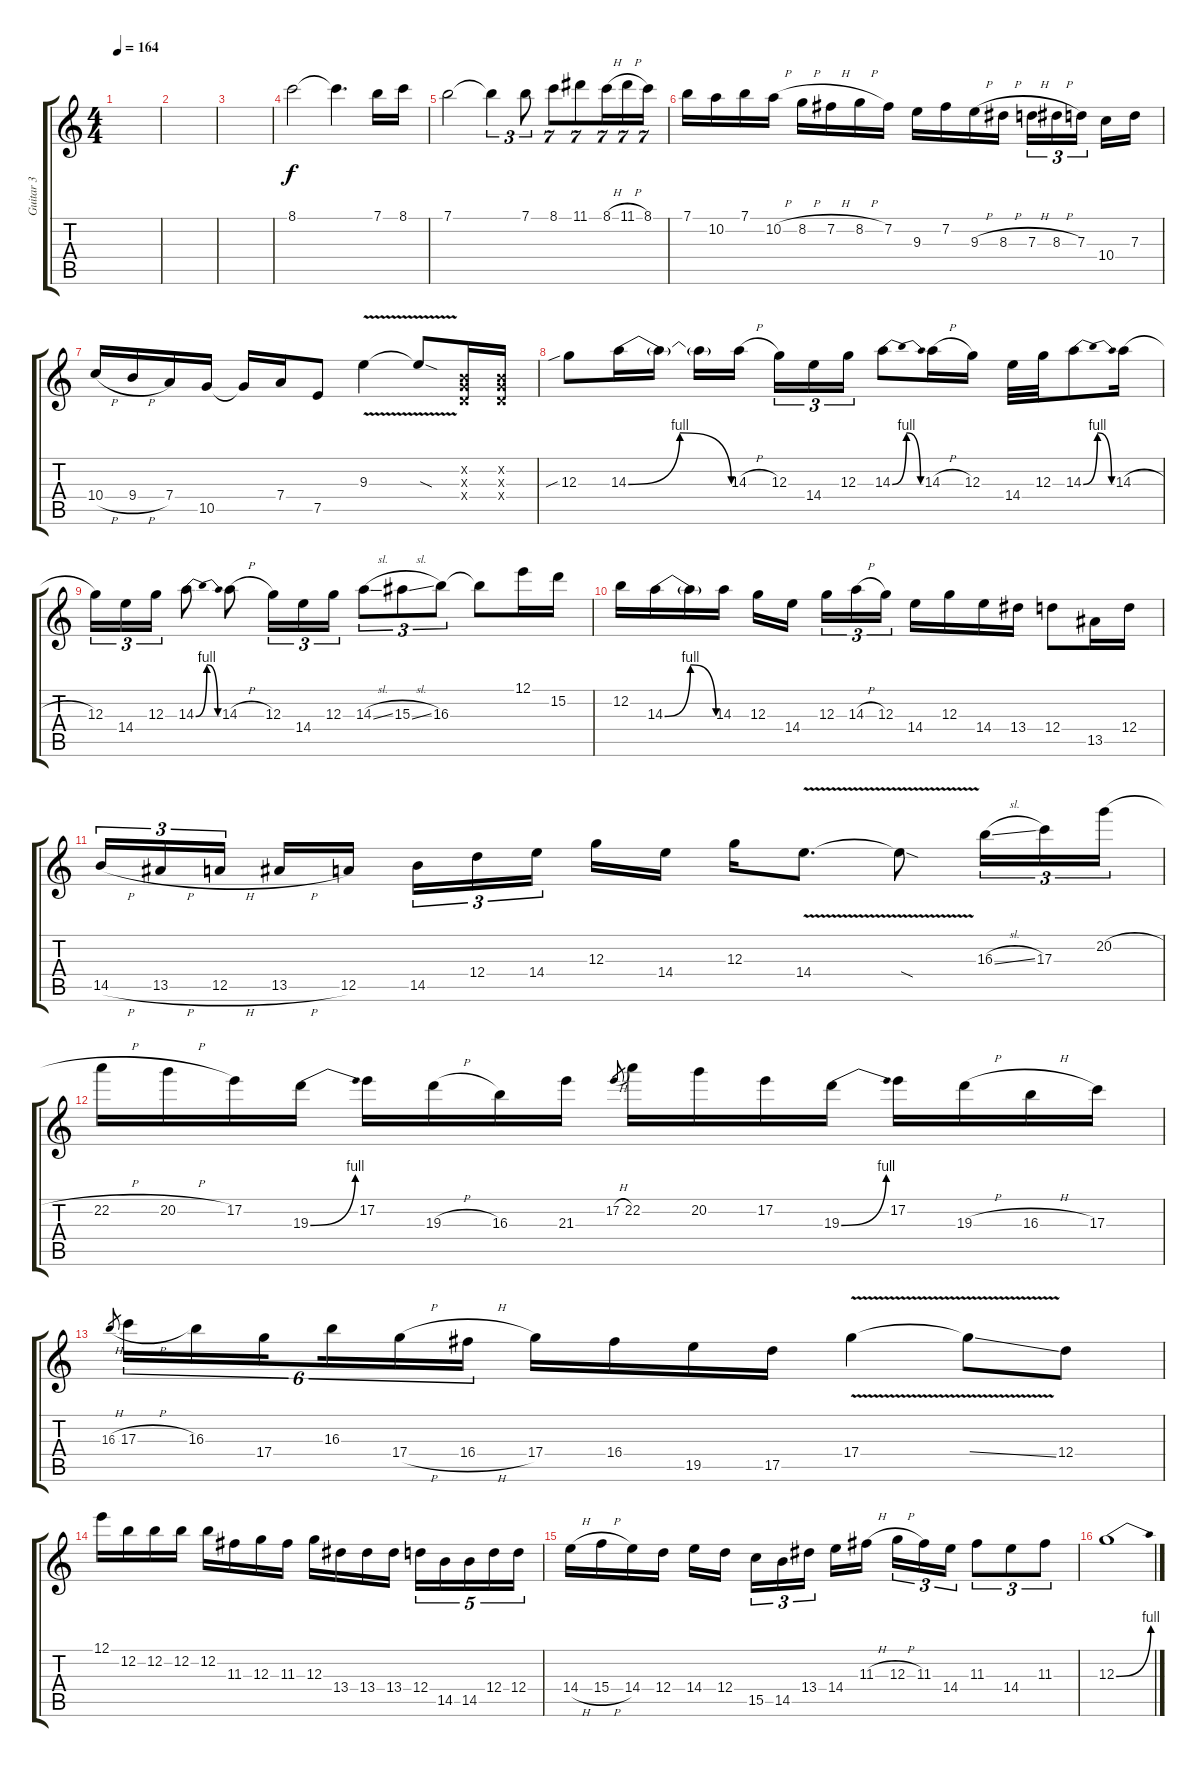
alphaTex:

\track ("Guitar 3" "Guitar 3") {instrument distortionguitar}
\staff {score tabs}
\tuning (E4 B3 G3 D3 A2 D2) {hide}
\ts (4 4)
\tempo 164
\clef g2
\ks c
|
|
|
8.1.2 8.1{t}.4{d} 7.1.16 8.1.16 |
7.1.2 7.1{t}.4{tu (3 2)} 7.1.8{tu (3 2)} 8.1.8{tu (7 4)} 11.1.8{tu (7 4)} 8.1{h}.16{tu (7 4)} 11.1{h}.16{tu (7 4)} 8.1.16{tu (7 4)} |
7.1.16 10.2.16 7.1.16 10.2{h}.16 8.2{h}.16 7.2{h}.16 8.2{h}.16 7.2.16 9.3.16 7.2.16 9.3{h}.16 8.3{h}.16 7.3{h}.16{tu (3 2)} 8.3{h}.16{tu (3 2)} 7.3.16{tu (3 2) beam splitsecondary} 10.4.16 7.3.16 |
10.4{h}.16 9.4{h}.16 7.4.16 10.5.16 10.5{t}.16 7.4.16 7.5.8 9.3{v}.4 9.3{sod t}.8 (0.2{x} 0.3{x} 0.4{x}).16 (0.2{x} 0.3{x} 0.4{x}).16 |
12.3{sib}.8 14.3{be (bendrelease 0 0 15 4 15 4 60 0)}.16 14.3{t}.16 14.3{t}.16 14.3{h}.16{beam splitsecondary} 12.3.16{tu (3 2)} 14.4.16{tu (3 2)} 12.3.16{tu (3 2)} 14.3{be (bendrelease 0 0 15 4 15 4 60 0)}.8 14.3{h}.16 12.3.16 14.4.32 12.3.32 14.3{be (bendrelease 0 0 15 4 15 4 60 0)}.8 14.3{h}.16 |
12.3.16{tu (3 2)} 14.4.16{tu (3 2)} 12.3.16{tu (3 2)} 14.3{be (bendrelease 0 0 15 4 15 4 60 0)}.8 14.3{h}.8 12.3.16{tu (3 2)} 14.4.16{tu (3 2)} 12.3.16{tu (3 2)} 14.3{sl}.8{tu (3 2)} 15.3{sl}.8{tu (3 2)} 16.3.8{tu (3 2)} 16.3{t}.8 12.1.16 15.2.16 |
12.2.16 14.3{be (bendrelease 0 0 15 4 15 4 60 0)}.16 14.3{t}.16 14.3.16 12.3.16 14.4.16{beam splitsecondary} 12.3.16{tu (3 2)} 14.3{h}.16{tu (3 2)} 12.3.16{tu (3 2)} 14.4.16 12.3.16 14.4.16 13.4.16 12.4.8 13.5.16 12.4.16 |
14.5{h}.16{tu (3 2)} 13.5{h}.16{tu (3 2)} 12.5{h}.16{tu (3 2) beam splitsecondary} 13.5{h}.16 12.5.16 14.5.16{tu (3 2)} 12.4.16{tu (3 2)} 14.4.16{tu (3 2) beam splitsecondary} 12.3.16 14.4.16 12.3.16 14.4{v}.8{d} 14.4{sod t}.8 16.3{sl}.16{tu (3 2)} 17.3.16{tu (3 2)} 20.2{h}.16{tu (3 2)} |
22.2{h}.16 20.2{h}.16 17.2.16 19.3{be (bend 0 0 60 4)}.16 17.2.16 19.3{h}.16 16.3.16 21.3.16 17.2{h}.8{gr} 22.2.16 20.2.16 17.2.16 19.3{be (bend 0 0 60 4)}.16 17.2.16 19.3{h}.16 16.3{h}.16 17.3.16 |
16.3{h}.8{gr} 17.3{h}.16{tu (6 4)} 16.3.16{tu (6 4)} 17.4.16{tu (6 4) beam splitsecondary} 16.3.16{tu (6 4)} 17.4{h}.16{tu (6 4)} 16.4{h}.16{tu (6 4)} 17.4.16 16.4.16 19.5.16 17.5.16 17.4{v}.4 17.4{ss t}.8 12.4.8 |
12.1.16 12.2.16 12.2.16 12.2.16 12.2.16 11.3.16 12.3.16 11.3.16 12.3.16 13.4.16 13.4.16 13.4.16 12.4.16{tu (5 4)} 14.5.16{tu (5 4)} 14.5.16{tu (5 4)} 12.4.16{tu (5 4)} 12.4.16{tu (5 4)} |
14.4{h}.16 15.4{h}.16 14.4.16 12.4.16 14.4.16 12.4.16{beam splitsecondary} 15.5.16{tu (3 2)} 14.5.16{tu (3 2)} 13.4.16{tu (3 2)} 14.4.16 11.3{h}.16{beam splitsecondary} 12.3{h}.16{tu (3 2)} 11.3.16{tu (3 2)} 14.4.16{tu (3 2)} 11.3.8{tu (3 2)} 14.4.8{tu (3 2)} 11.3.8{tu (3 2)} |
12.3{be (bend 0 0 60 4)}.1
